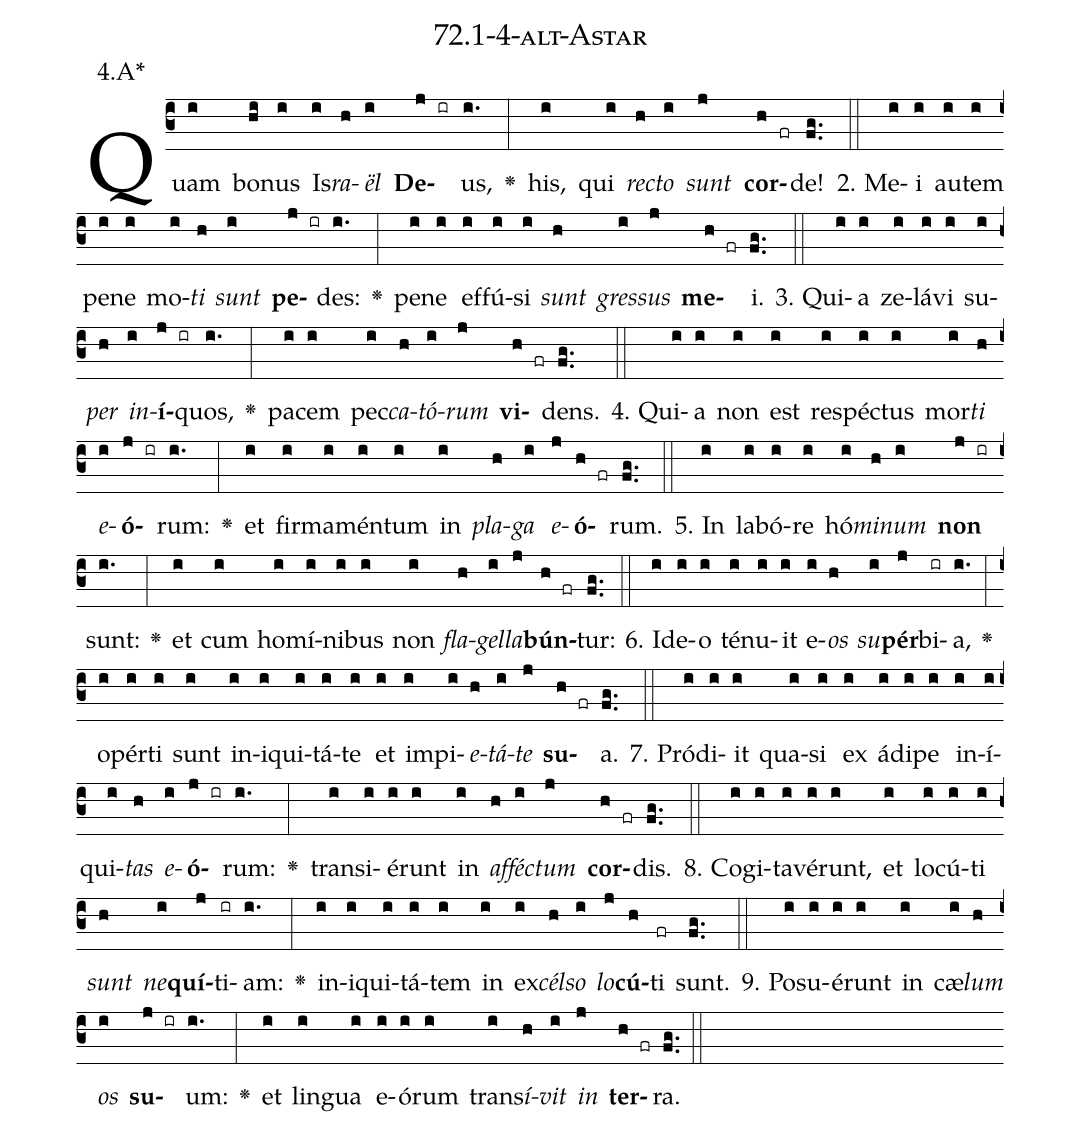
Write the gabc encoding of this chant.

name: 72.1-4-alt-Astar;
annotation: 4.A*;
%%
(c3)Quam(i) bo(hi)nus(i) Is(i)<i>ra</i>(h)<i>ël</i>(i) <b>De</b>(j ir)us,(i.) <v>\greheightstar</v>(:) his,(i) qui(i) <i>rec</i>(h)<i>to</i>(i) <i>sunt</i>(j) <b>cor</b>(h fr)de!(fg..) (::)
2. Me(i)i(i) au(i)tem(i) pe(i)ne(i) mo(i)<i>ti</i>(h) <i>sunt</i>(i) <b>pe</b>(j ir)des:(i.) <v>\greheightstar</v>(:) pe(i)ne(i) ef(i)fú(i)si(i) <i>sunt</i>(h) <i>gres</i>(i)<i>sus</i>(j) <b>me</b>(h fr)i.(fg..) (::)
3. Qui(i)a(i) ze(i)lá(i)vi(i) su(i)<i>per</i>(h) <i>in</i>(i)<b>í</b>(j ir)quos,(i.) <v>\greheightstar</v>(:) pa(i)cem(i) pec(i)<i>ca</i>(h)<i>tó</i>(i)<i>rum</i>(j) <b>vi</b>(h fr)dens.(fg..) (::)
4. Qui(i)a(i) non(i) est(i) re(i)spéc(i)tus(i) mor(i)<i>ti</i>(h) <i>e</i>(i)<b>ó</b>(j ir)rum:(i.) <v>\greheightstar</v>(:) et(i) fir(i)ma(i)mén(i)tum(i) in(i) <i>pla</i>(h)<i>ga</i>(i) <i>e</i>(j)<b>ó</b>(h fr)rum.(fg..) (::)
5. In(i) la(i)bó(i)re(i) hó(i)<i>mi</i>(h)<i>num</i>(i) <b>non</b>(j ir) sunt:(i.) <v>\greheightstar</v>(:) et(i) cum(i) ho(i)mí(i)ni(i)bus(i) non(i) <i>fla</i>(h)<i>gel</i>(i)<i>la</i>(j)<b>bún</b>(h fr)tur:(fg..) (::)
6. Id(i)e(i)o(i) té(i)nu(i)it(i) e(i)<i>os</i>(h) <i>su</i>(i)<b>pér</b>(j)bi(ir)a,(i.) <v>\greheightstar</v>(:) o(i)pér(i)ti(i) sunt(i) in(i)i(i)qui(i)tá(i)te(i) et(i) im(i)pi(i)<i>e</i>(h)<i>tá</i>(i)<i>te</i>(j) <b>su</b>(h fr)a.(fg..) (::)
7. Pród(i)i(i)it(i) qua(i)si(i) ex(i) á(i)di(i)pe(i) in(i)í(i)qui(i)<i>tas</i>(h) <i>e</i>(i)<b>ó</b>(j ir)rum:(i.) <v>\greheightstar</v>(:) trans(i)i(i)é(i)runt(i) in(i) <i>af</i>(h)<i>féc</i>(i)<i>tum</i>(j) <b>cor</b>(h fr)dis.(fg..) (::)
8. Co(i)gi(i)ta(i)vé(i)runt,(i) et(i) lo(i)cú(i)ti(i) <i>sunt</i>(h) <i>ne</i>(i)<b>quí</b>(j)ti(ir)am:(i.) <v>\greheightstar</v>(:) in(i)i(i)qui(i)tá(i)tem(i) in(i) ex(i)<i>cél</i>(h)<i>so</i>(i) <i>lo</i>(j)<b>cú</b>(h)ti(fr) sunt.(fg..) (::)
9. Po(i)su(i)é(i)runt(i) in(i) cæ(i)<i>lum</i>(h) <i>os</i>(i) <b>su</b>(j ir)um:(i.) <v>\greheightstar</v>(:) et(i) lin(i)gua(i) e(i)ó(i)rum(i) trans(i)<i>í</i>(h)<i>vit</i>(i) <i>in</i>(j) <b>ter</b>(h fr)ra.(fg..) (::)
